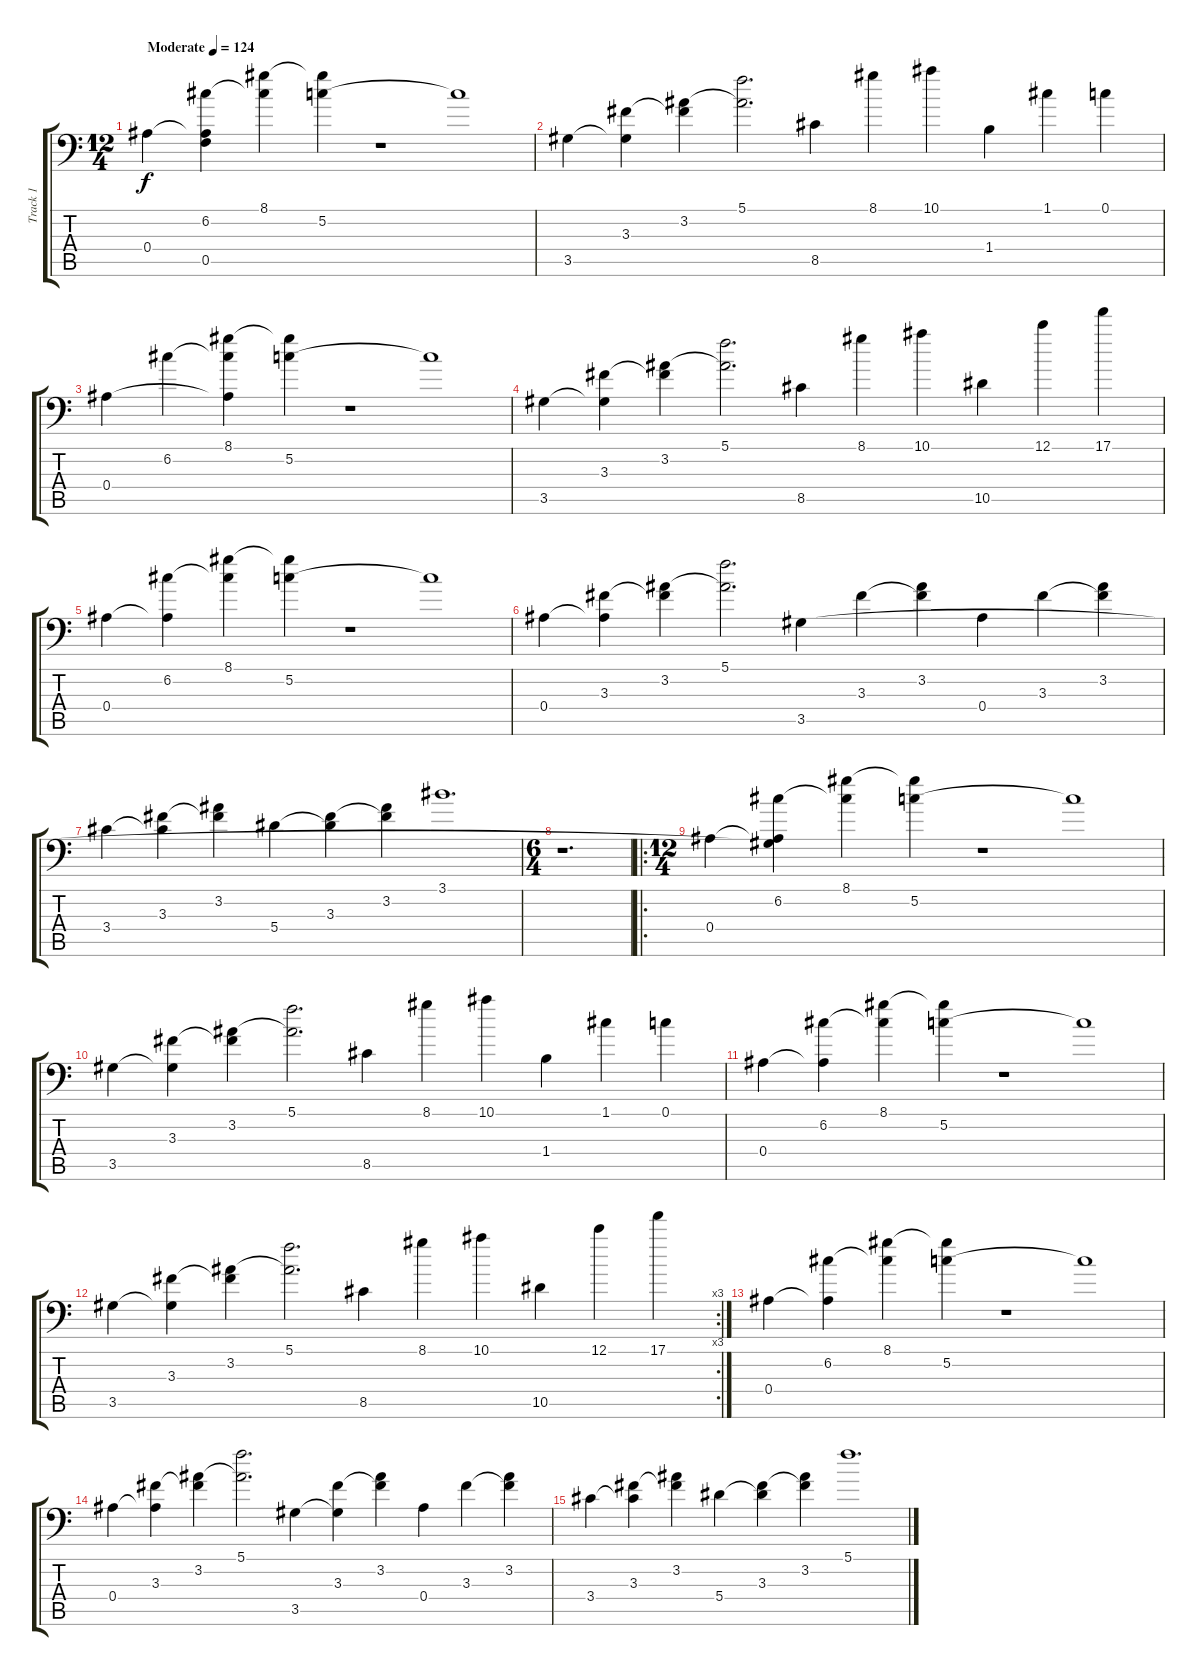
\track ("Track 1" "Track 1") {instrument electricguitarjazz}
\staff {score tabs}
\tuning (C4 G3 Eb3 Bb2 F2 Bb1) {hide}
\ts (12 4)
\tempo (124 "Moderate")
\clef f4
\ks c
0.4.4{dy f instrument electricguitarjazz} (6.2 0.4{t} 0.5).4 (8.1 6.2{t}).4 (8.1{t} 5.2).4 r.1 5.2{t}.1 |
3.5.4 (3.3 3.5{t}).4 (3.2 3.3{t}).4 (5.1 3.2{t}).2{d} 8.5.4 8.1.4 10.1.4 1.4.4 1.1.4 0.1.4 |
0.4.4 6.2.4 (8.1 6.2{t} 0.4{t}).4 (8.1{t} 5.2).4 r.1 5.2{t}.1 |
3.5.4 (3.3 3.5{t}).4 (3.2 3.3{t}).4 (5.1 3.2{t}).2{d} 8.5.4 8.1.4 10.1.4 10.5.4 12.1.4 17.1.4 |
0.4.4 (6.2 0.4{t}).4 (8.1 6.2{t}).4 (8.1{t} 5.2).4 r.1 5.2{t}.1 |
0.4.4 (3.3 0.4{t}).4 (3.2 3.3{t}).4 (5.1 3.2{t}).2{d} 3.5.4 3.3.4 (3.2 3.3{t}).4 0.4.4 3.3.4 (3.2 3.3{t}).4 |
3.4.4 (3.3 3.4{t}).4 (3.2 3.3{t}).4 5.4.4 (3.3 5.4{t}).4 (3.2 3.3{t}).4 3.1.1{d} |
\ts (6 4)
r.1{d} |
\ro
\ts (12 4)
0.4.4 (6.2 0.4{t} 3.5{t}).4 (8.1 6.2{t}).4 (8.1{t} 5.2).4 r.1 5.2{t}.1 |
3.5.4 (3.3 3.5{t}).4 (3.2 3.3{t}).4 (5.1 3.2{t}).2{d} 8.5.4 8.1.4 10.1.4 1.4.4 1.1.4 0.1.4 |
0.4.4 (6.2 0.4{t}).4 (8.1 6.2{t}).4 (8.1{t} 5.2).4 r.1 5.2{t}.1 |
\rc 3
3.5.4 (3.3 3.5{t}).4 (3.2 3.3{t}).4 (5.1 3.2{t}).2{d} 8.5.4 8.1.4 10.1.4 10.5.4 12.1.4 17.1.4 |
0.4.4 (6.2 0.4{t}).4 (8.1 6.2{t}).4 (8.1{t} 5.2).4 r.1 5.2{t}.1 |
0.4.4 (3.3 0.4{t}).4 (3.2 3.3{t}).4 (5.1 3.2{t}).2{d} 3.5.4 (3.3 3.5{t}).4 (3.2 3.3{t}).4 0.4.4 3.3.4 (3.2 3.3{t}).4 |
3.4.4 (3.3 3.4{t}).4 (3.2 3.3{t}).4 5.4.4 (3.3 5.4{t}).4 (3.2 3.3{t}).4 5.1.1{d}
